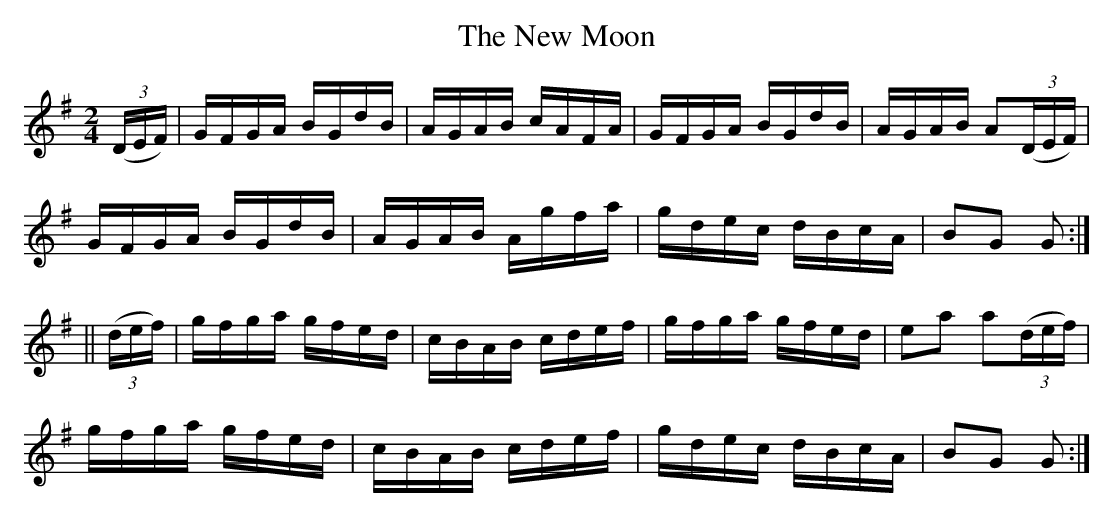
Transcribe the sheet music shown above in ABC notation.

X:1
T: The New Moon
M: 2/4
L: 1/16
K: G
(3(DEF)|GFGA BGdB|AGAB cAFA|GFGA BGdB|AGAB A2(3(DEF)|
GFGA BGdB|AGAB Agfa|gdec dBcA|B2G2 G2:|
||(3(def)|gfga gfed|cBAB cdef|gfga gfed|e2a2 a2(3(def)|
gfga gfed|cBAB cdef|gdec dBcA|B2G2 G2:|
